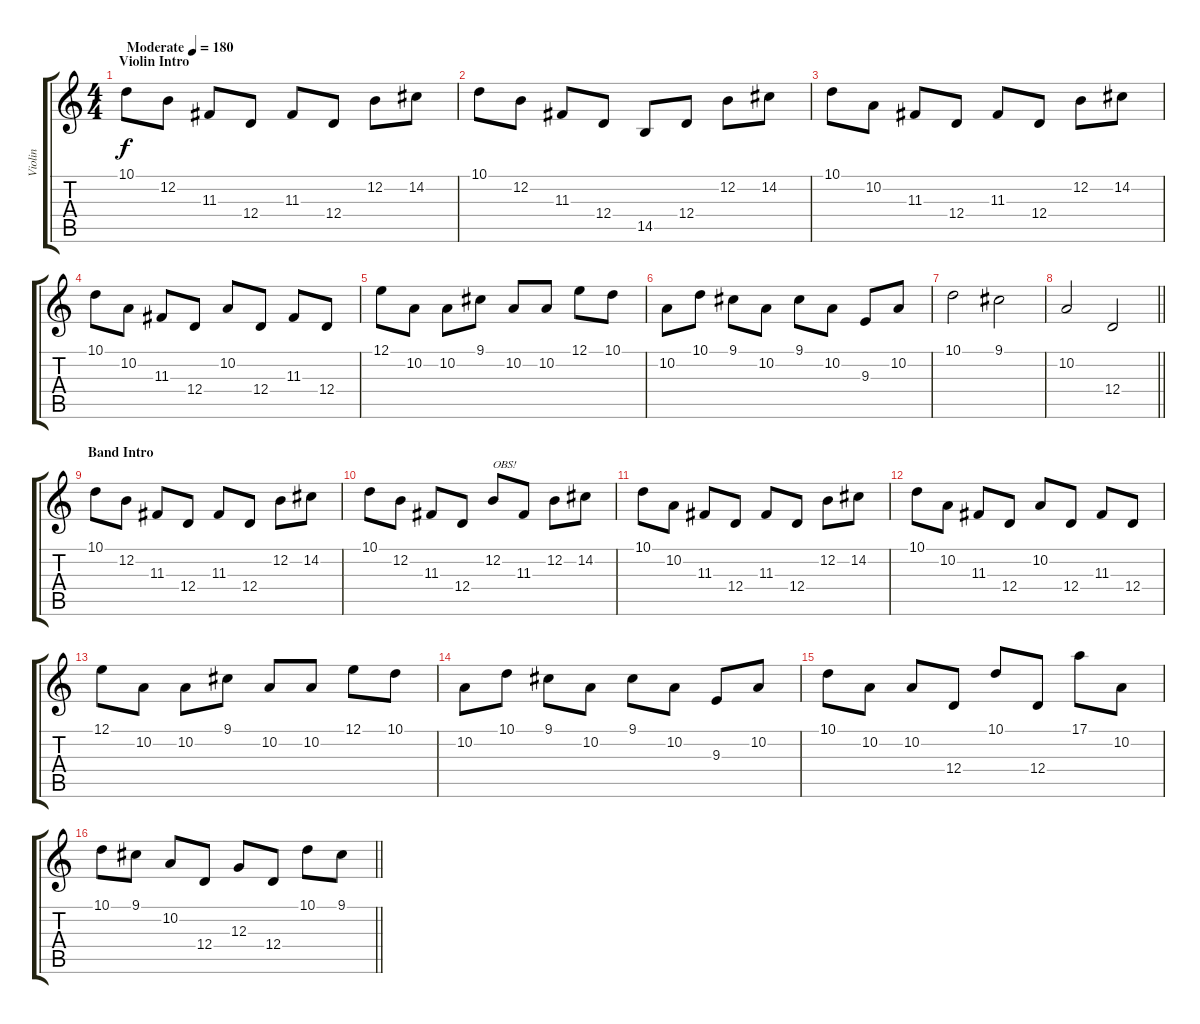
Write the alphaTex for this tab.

\track ("Violin" "Violin") {instrument violin}
\staff {score tabs}
\tuning (E4 B3 G3 D3 A2 E2) {hide}
\ts (4 4)
\section ("" "Violin Intro")
\tempo (180 "Moderate")
\clef g2
\ks c
10.1.8{dy f instrument violin} 12.2.8 11.3.8 12.4.8 11.3.8 12.4.8 12.2.8 14.2.8 |
10.1.8 12.2.8 11.3.8 12.4.8 14.5.8 12.4.8 12.2.8 14.2.8 |
10.1.8 10.2.8 11.3.8 12.4.8 11.3.8 12.4.8 12.2.8 14.2.8 |
10.1.8 10.2.8 11.3.8 12.4.8 10.2.8 12.4.8 11.3.8 12.4.8 |
12.1.8 10.2.8 10.2.8 9.1.8 10.2.8 10.2.8 12.1.8 10.1.8 |
10.2.8 10.1.8 9.1.8 10.2.8 9.1.8 10.2.8 9.3.8 10.2.8 |
10.1.2 9.1.2 |
\barLineRight lightlight
10.2.2 12.4.2 |
\section ("" "Band Intro")
10.1.8 12.2.8 11.3.8 12.4.8 11.3.8 12.4.8 12.2.8 14.2.8 |
10.1.8 12.2.8 11.3.8 12.4.8 12.2.8{txt "OBS!"} 11.3.8 12.2.8 14.2.8 |
10.1.8 10.2.8 11.3.8 12.4.8 11.3.8 12.4.8 12.2.8 14.2.8 |
10.1.8 10.2.8 11.3.8 12.4.8 10.2.8 12.4.8 11.3.8 12.4.8 |
12.1.8 10.2.8 10.2.8 9.1.8 10.2.8 10.2.8 12.1.8 10.1.8 |
10.2.8 10.1.8 9.1.8 10.2.8 9.1.8 10.2.8 9.3.8 10.2.8 |
10.1.8 10.2.8 10.2.8 12.4.8 10.1.8 12.4.8 17.1.8 10.2.8 |
\barLineRight lightlight
10.1.8 9.1.8 10.2.8 12.4.8 12.3.8 12.4.8 10.1.8 9.1.8
